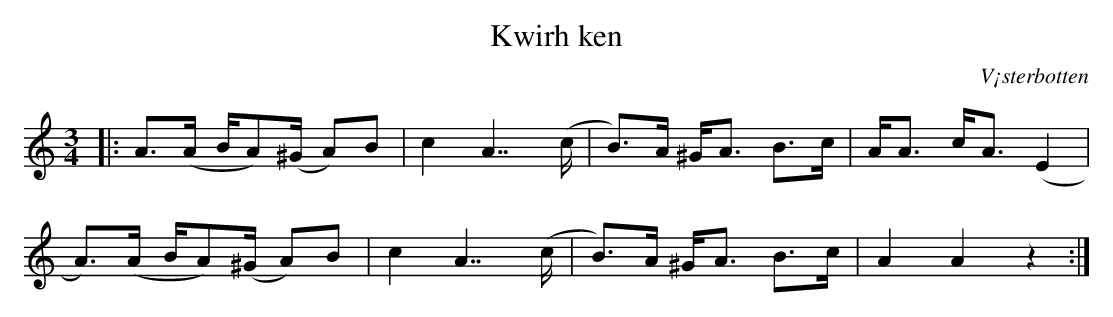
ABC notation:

X:1
T:Kwirh ken
O:V¡sterbotten
M:3/4
L:1/8
K:Am
|: A>(A B/A)(^G/ A)B | c2 A7/(c/ | B)>A ^G<A B>c | A<A c<A (E2 |
A)>(A B/A)(^G/ A)B | c2 A7/(c/ | B)>A ^G<A B>c | A2 A2 z2 :|
